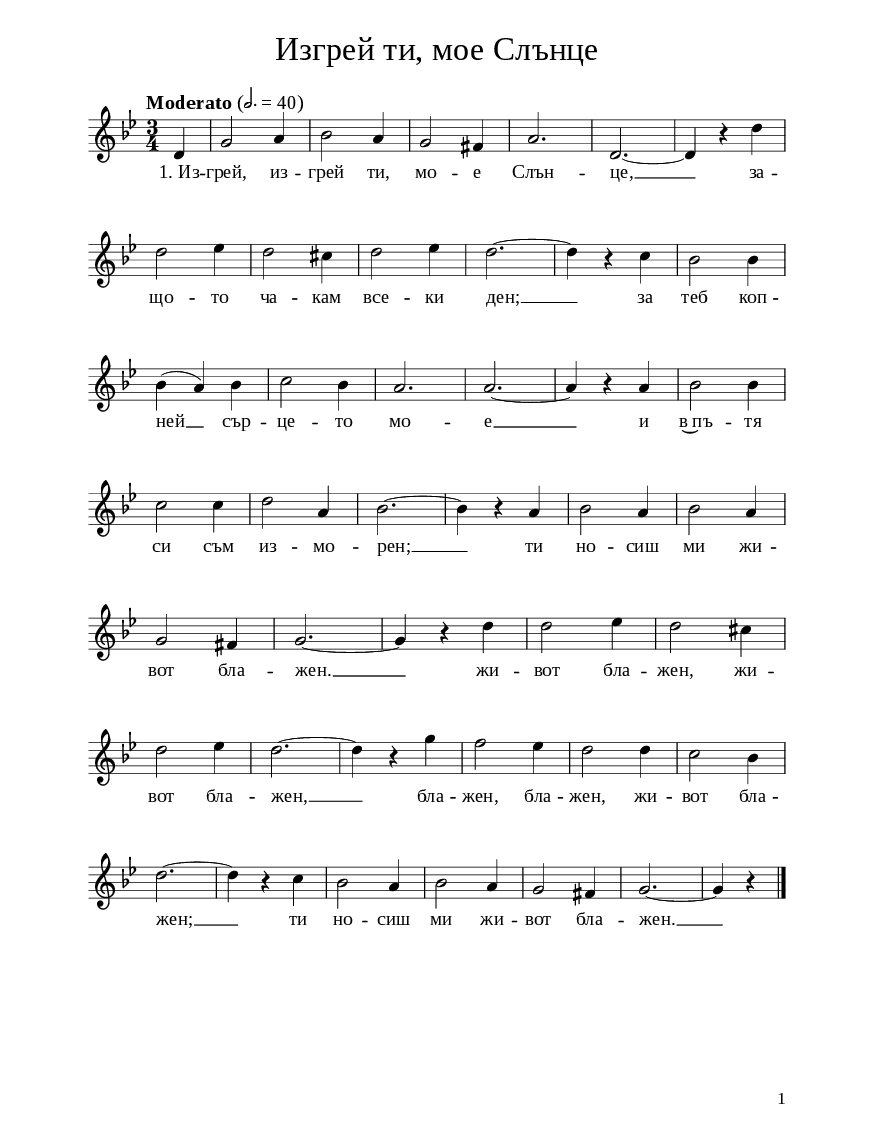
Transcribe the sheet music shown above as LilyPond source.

\version "2.24.4"

% include paper part and global functions
\include "include/globals.ily"

\bookpart {

  \label #'ref030
  \tocItem \markup "Изгрей ти, мое Слънце"
  \include "include/bookpart-paper.ily"
  \score {
    \include "include/score-layout.ily"

    \new Voice \absolute {
      \clef treble
      \key g \minor
      \time 3/4
      \tempoFunc "Moderato" 2. "40"
      \autoBeamOff
      \partial 4

      d'4 | g'2 a'4 | bes'2 a'4 | g'2 fis'4 | a'2. | d'2. ~ | d'4 r d'' \break
      d''2 es''4 | d''2 cis''4 | d''2 es''4 | d''2. ~ | d''4 r c'' | bes'2 bes'4 \break |
      bes'4 ( a' ) bes' | c''2 bes'4 | a'2. | a'2. ~ | a'4 r a' |  bes'2 bes'4 \break |
      c''2 c''4 | d''2 a'4 |  bes'2. ~ |  bes'4 r a' |  bes'2 a'4 |  bes'2 a'4 \break |
      g'2 fis'4 | g'2. ~ | g'4 r d'' | d''2 es''4 | d''2 cis''4 \break |
      d''2 es''4 | d''2. ~ | d''4 r g'' | f''2 es''4 | d''2 d''4 | c''2 bes'4 \break |
      d''2.~ | d''4 r c'' | bes'2 a'4 | bes'2 a'4 | g'2 fis'4 | g'2.~ | g'4 r4 \bar "|."\break
    }



    \addlyrics {
      "1. Из" -- грей,
      из -- грей ти, мо -- е Слън -- це, __  за -- що --
      то ча -- кам все -- ки ден; __ за теб коп -- ней __ сър -- це -- то мо -- е __ и в~пъ -- тя си съм из
      -- мо -- рен; __  ти но -- сиш ми жи -- вот бла --
      жен.  __ жи -- вот бла -- жен, жи -- вот бла -- жен, __
      бла -- жен, бла -- жен, жи -- вот бла -- жен; __ ти
      но -- сиш ми жи -- вот бла -- жен. __
    }

    \header {
      title = \titleFunc #'ref_desc_2 "Изгрей ти, мое Слънце" "Izgrej ti, moe Slănce"
    }

    \midi{}

  } % score

  \pageBreak

  \markup \abs-fontsize #11 {
    \hspace #25
    \override #`(baseline-skip . ,bgCoupletBaselineSkip)
    \column {
      \line {   2. Огрей небето и Земята,}

      \line {   "   "лазурни поднебесен шир,}

      \line {   "   "развесели ми днес душата}

      \line {   "   "с трептенията си безспир.}

      \line {   "   "О, дай ми тоз живот и мир!}
      \line { " " }

      \line { "   " \italic {Припев:} }

      \line {   "   "Живот и мир, живот и мир,}

      \line {   "   "и мир, и мир, живот и мир,}

      \line {   "   "о, дай ми тоз живот и мир!}

      \line { " " }
      \line {   3. Единствено си ти, което}

      \line {   "   "изпълваш всичко със Любов}

      \line {   "   "и подновяваш всичко вехто;}

      \line {   "   "светът чрез теб ще бъде нов;}

      \line {   "   "ти вечно си свята Любов.}


      \line { " " }
      \line { "   " \italic {Припев:} }
      \line {   "   " Света Любов, света Любов,}

      \line {   "   "Любов, Любов, света Любов,}

      \line {   "   "ти вечно си света Любов.}
    }

  } % markup

} % bookpart
